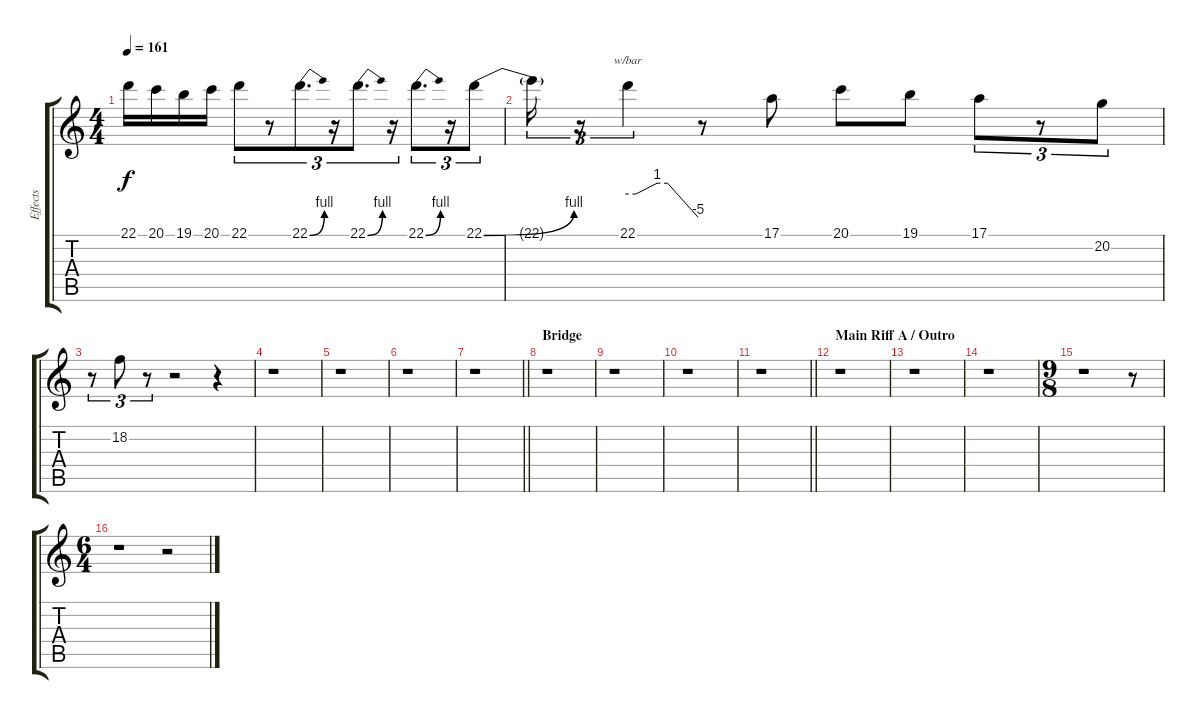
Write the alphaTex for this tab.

\track ("Effects" "Effects") {instrument piccolo}
\staff {score tabs}
\tuning (E4 B3 G3 D3 A2 E2) {hide}
\ts (4 4)
\tempo 161
\clef g2
\ks c
22.1.16{dy f} 20.1.16 19.1.16 20.1.16 22.1.8{tu (3 2)} r.8{tu (3 2)} 22.1{be (bend 0 0 60 4)}.8{d tu (3 2)} r.16{tu (3 2)} 22.1{be (bend 0 0 60 4)}.8{d tu (3 2)} r.16{tu (3 2)} 22.1{be (bend 0 0 60 4)}.8{d tu (3 2)} r.16{tu (3 2)} 22.1{be (bend 0 0 60 4)}.8{tu (3 2)} |
22.1{t}.16{tu (3 2)} r.16{tu (3 2)} 22.1.4{tu (3 2) tbe (custom default 0 0 7 0 25 4 34 4 60 -20)} r.8 17.1.8 20.1.8 19.1.8 17.1.8{tu (3 2)} r.8{tu (3 2)} 20.2.8{tu (3 2)} |
r.8{tu (3 2)} 18.2.8{tu (3 2)} r.8{tu (3 2)} r.2 r.4 |
r.1 |
r.1 |
r.1 |
\barLineRight lightlight
r.1 |
\section ("" "Bridge")
r.1 |
r.1 |
r.1 |
\barLineRight lightlight
r.1 |
\section ("" "Main Riff A / Outro")
r.1 |
r.1 |
r.1 |
\ts (9 8)
r.1 r.8 |
\ts (6 4)
r.1 r.2
